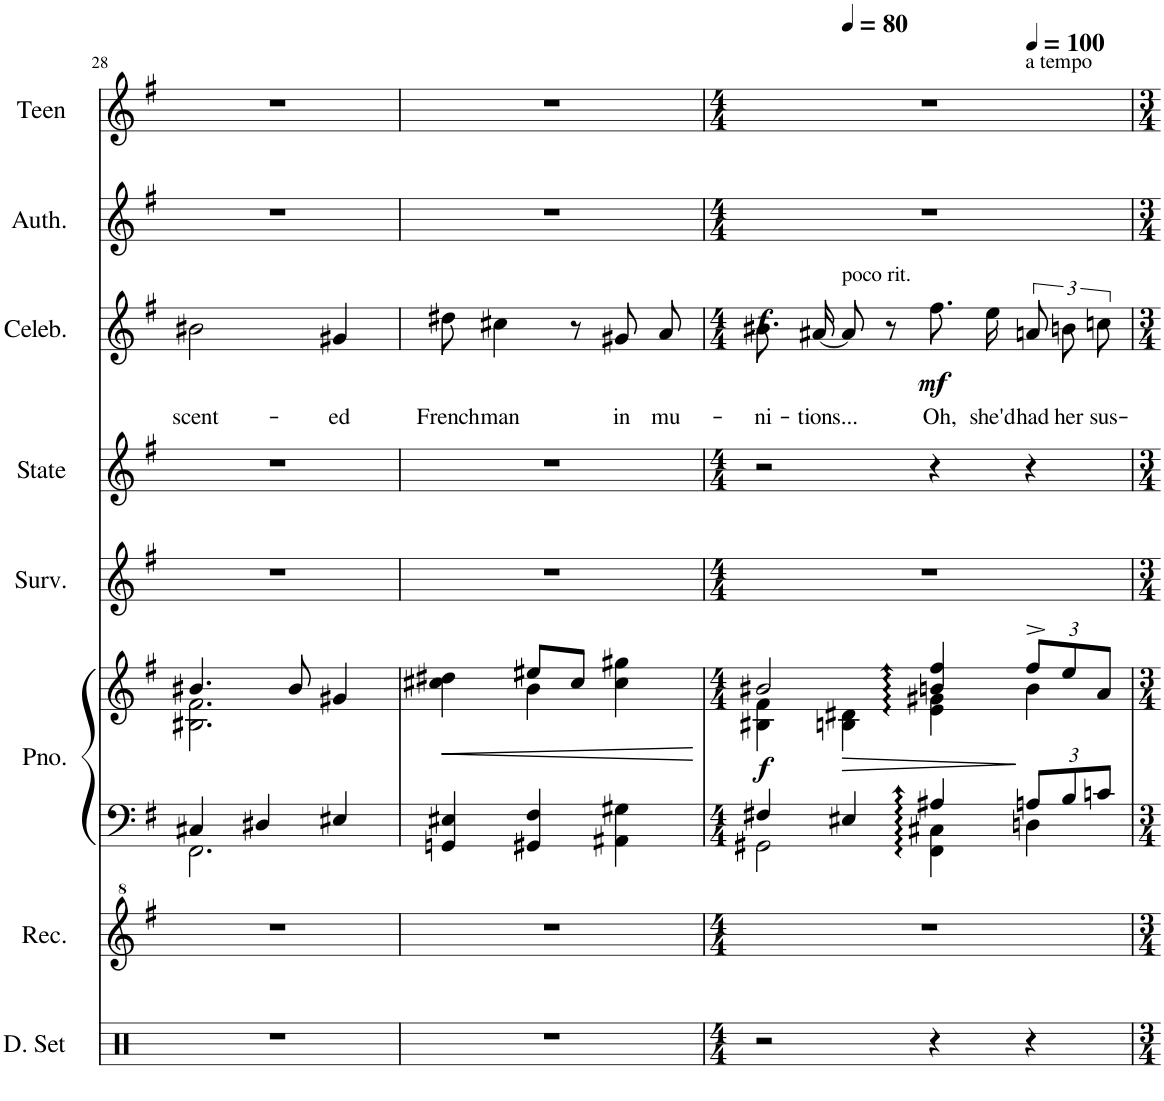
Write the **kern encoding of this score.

**kern	**kern	**kern	**kern	**dynam	**kern	**kern	**kern	**text	**dynam	**kern	**kern
*part8	*part7	*part6	*part6	*part6	*part5	*part4	*part3	*part3	*part3	*part2	*part1
*staff9	*staff8	*staff7	*staff6	*staff6/7	*staff5	*staff4	*staff3	*staff3	*staff3	*staff2	*staff1
*I"Drumset	*I"Recorder	*I"Piano	*	*	*I"Survivor Thea	*I"State Artist	*I"Celebrity Thea	*	*	*I"Author Thea	*I"Teen Thea
*I'D. Set	*I'Rec.	*I'Pno.	*	*	*I'Surv.	*I'State	*I'Celeb.	*	*	*I'Auth.	*I'Teen
!!LO:PB:g=z
*clefX	*clefG^2	*clefF4	*clefG2	*	*clefG2	*clefG2	*clefG2	*	*	*clefG2	*clefG2
*	*	*	*	*	*	*ITrd1c2	*	*	*	*	*
*k[f#]	*k[f#]	*k[f#]	*k[f#]	*	*k[f#]	*k[f#]	*k[f#]	*	*	*k[f#]	*k[f#]
*M3/4	*M3/4	*M3/4	*M3/4	*	*M3/4	*M3/4	*M3/4	*	*	*M3/4	*M3/4
=28	=28	=28	=28	=28	=28	=28	=28	=28	=28	=28	=28
*	*	*^	*^	*	*	*	*	*	*	*	*
!	!	!	!	!	!	!	!	!	!	!LO:LY:b	!	!	!
2.r	2.r	4C#X/	2.FF#\	4.b#X/	2.B#X\ 2.f#\	.	2.r	2.r	2b#X\	scent-	.	2.r	2.r
.	.	4D#X/	.	.	.	.	.	.	.	.	.	.	.
.	.	.	.	8b#/	.	.	.	.	.	.	.	.	.
!	!	!	!	!	!	!	!	!	!	!LO:LY:b	!	!	!
.	.	4E#X/	.	4g#X/	.	.	.	.	4g#X/	ed	.	.	.
*	*	*v	*v	*	*	*	*	*	*	*	*	*	*
=29	=29	=29	=29	=29	=29	=29	=29	=29	=29	=29	=29	=29
!	!	!	!	!	!LO:HP:b	!	!	!	!LO:LY:b	!	!	!
2.r	2.r	4GGn/ 4E#X/	4ryy	4cc#X\ 4dd#X\	<	2.r	2.r	8dd#X\	French-	.	2.r	2.r
!	!	!	!	!	!	!	!	!	!LO:LY:b	!	!	!
.	.	.	.	.	.	.	.	4cc#X\	-man	.	.	.
.	.	4GG#X/ 4F#/	8ee#X/L	4b\	.	.	.	.	.	.	.	.
.	.	.	8cc#/J	.	.	.	.	8r	.	.	.	.
!	!	!	!	!	!	!	!	!	!LO:LY:b	!	!	!
.	.	4AA#X\ 4G#X\	4ryy	4cc#\ 4gg#X\	.	.	.	8g#X/L	in	.	.	.
!	!	!	!	!	!	!	!	!	!LO:LY:b	!	!	!
.	.	.	.	.	.	.	.	8a/J	mu-	.	.	.
*	*	*	*v	*v	*	*	*	*	*	*	*	*
.	.	.	.	[	.	.	.	.	.	.	.
=30	=30	=30	=30	=30	=30	=30	=30	=30	=30	=30	=30
*M4/4	*M4/4	*M4/4	*M4/4	*	*M4/4	*M4/4	*M4/4	*	*	*M4/4	*M4/4
*	*	*^	*^	*	*	*	*	*	*	*	*
!	!	!	!	!	!	!LO:DY:b	!	!	!	!LO:LY:b	!LO:DY:b	!	!
*	*	*	*	*	*	*	*	*	*	*	*	*	*^
*	*	*	*	*	*	*	*	*	*	*	*	*	*	*^
2r	1r	4F#X/	2GG#X\	2b#X/	4B#X\ 4f#\	f	1r	2r	8.b#X/L	-ni-	f	1r	1r	2.ryy	4ryy
!	!	!	!	!	!	!	!	!	!	!LO:LY:b	!	!	!	!	!
.	.	.	.	.	.	.	.	.	[16a#X/Jk	-tions...	.	.	.	.	.
*	*	*	*	*	*	*	*	*	*	*	*	*	*MM80	*	*
!	!	!	!	!	!	!	!	!	!LO:TX:a:t=poco rit.	!	!	!	!	!	!
.	.	4E#X/	.	.	4Bn\ 4d#X\	.	.	.	8a#/]	.	.	.	.	.	2.ryy
.	.	.	.	.	.	.	.	.	8r	.	.	.	.	.	.
!	!	!	!	!	!	!	!	!	!	!LO:LY:b	!LO:DY:b	!	!	!	!
4r	.	4A#X/	4FF#\ 4C#X\	4bn/ 4ff#/	4e\ 4g#X\	.	.	4r	8.ff#\L	Oh,	mf	.	.	.	.
!	!	!	!	!	!	!	!	!	!	!LO:LY:b	!	!	!	!	!
.	.	.	.	.	.	.	.	.	16ee\Jk	she'd	.	.	.	.	.
*	*	*Xbrackettup	*	*Xbrackettup	*	*	*	*	*	*	*	*	*	*	*
*	*	*	*	*	*	*	*	*	*	*	*	*	*MM100	*	*
!	!	!	!	!	!	!	!	!	!	!	!	!	!	!LO:TX:a:t=a tempo	!
!	!	!	!	!	!	!	!	!	!	!LO:LY:b	!	!	!	!	!
4r	.	12An/L	4Dn\	12ff#^/L	4b\	.	.	4r	12an\L	had	.	.	.	4ryy	.
!	!	!	!	!	!	!	!	!	!	!LO:LY:b	!	!	!	!	!
.	.	12B/	.	12ee/	.	.	.	.	12bn\	her	.	.	.	.	.
!	!	!	!	!	!	!	!	!	!	!LO:LY:b	!	!	!	!	!
.	.	12cn/J	.	12a/J	.	.	.	.	12ccn\J	sus-	.	.	.	.	.
*	*	*v	*v	*	*	*	*	*	*	*	*	*	*v	*v	*v
*	*	*	*v	*v	*	*	*	*	*	*	*	*
=	=	=	=	=	=	=	=	=	=	=	=
*-	*-	*-	*-	*-	*-	*-	*-	*-	*-	*-	*-
